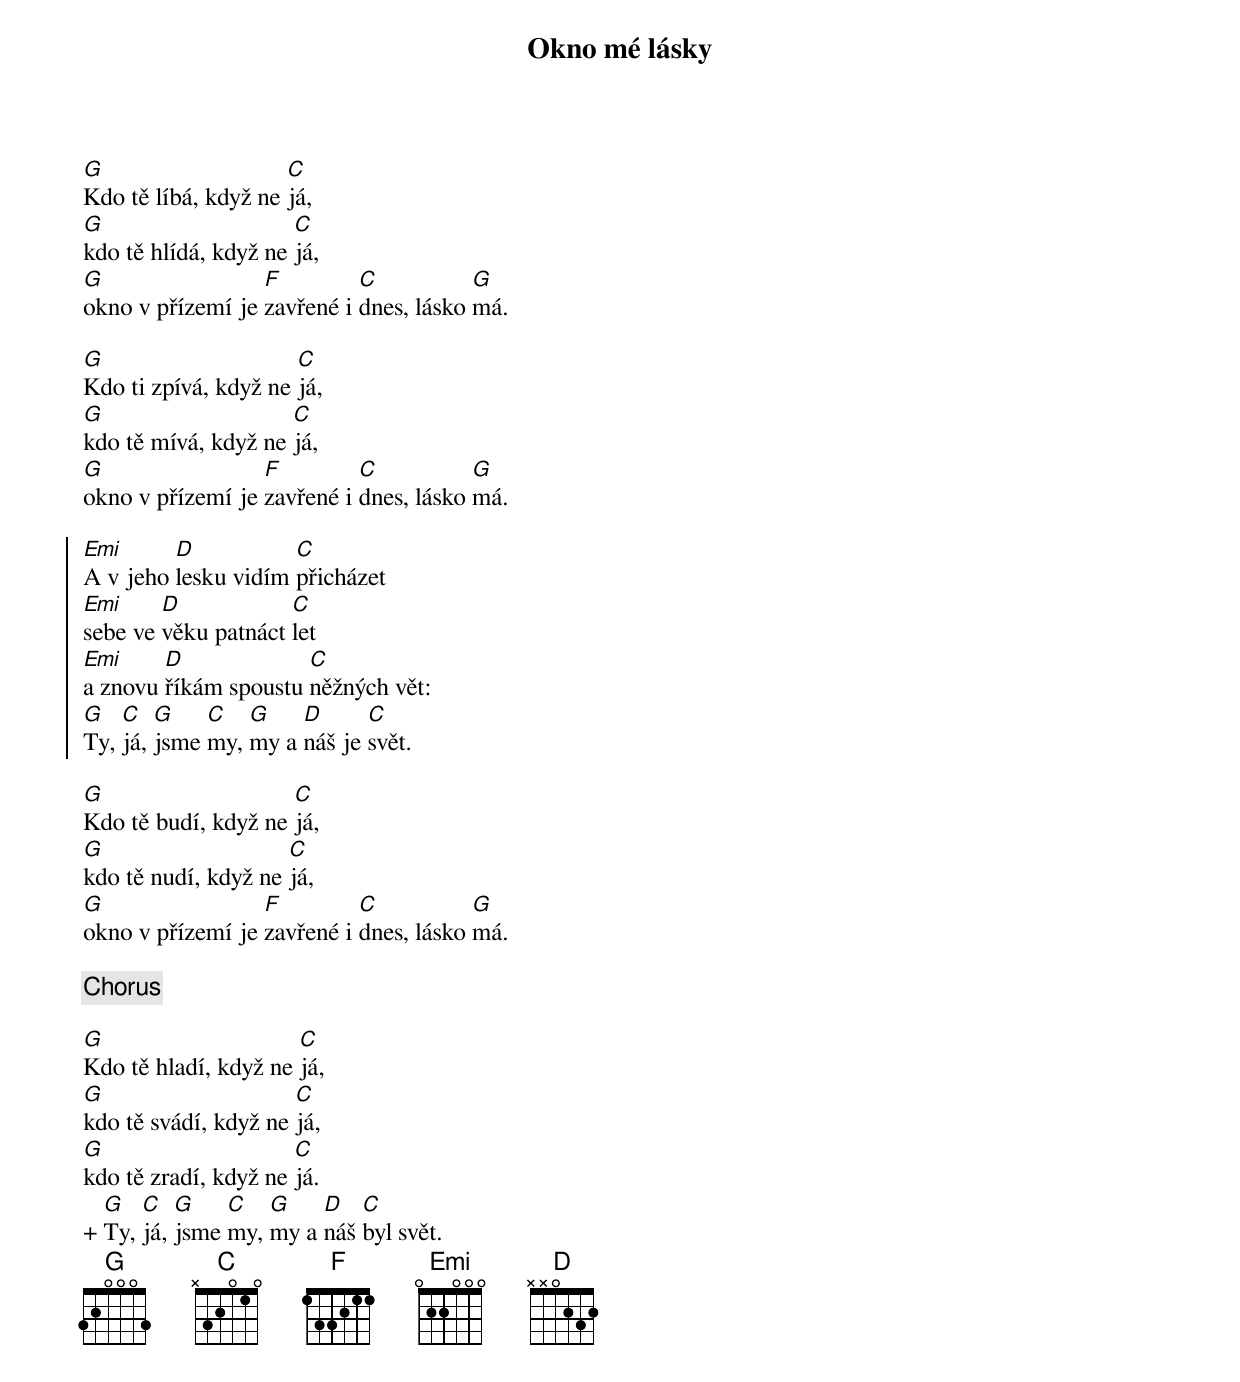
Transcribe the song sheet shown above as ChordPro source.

{title: Okno mé lásky}
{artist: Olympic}
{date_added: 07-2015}
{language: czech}
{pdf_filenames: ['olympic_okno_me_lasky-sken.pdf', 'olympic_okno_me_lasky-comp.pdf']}
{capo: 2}
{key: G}
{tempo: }
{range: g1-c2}
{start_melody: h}
{start_of_verse}
[G]Kdo tě líbá, když ne [C]já,
[G]kdo tě hlídá, když ne [C]já,
[G]okno v přízemí je [F]zavřené i [C]dnes, lásko [G]má.
{end_of_verse}

{start_of_verse}
[G]Kdo ti zpívá, když ne [C]já,
[G]kdo tě mívá, když ne [C]já,
[G]okno v přízemí je [F]zavřené i [C]dnes, lásko [G]má.
{end_of_verse}

{start_of_chorus}
[Emi]A v jeho [D]lesku vidím [C]přicházet
[Emi]sebe ve [D]věku patnáct [C]let
[Emi]a znovu [D]říkám spoustu [C]něžných vět:
[G]Ty, [C]já, [G]jsme [C]my, [G]my a [D]náš je [C]svět.
{end_of_chorus}

{start_of_verse}
[G]Kdo tě budí, když ne [C]já,
[G]kdo tě nudí, když ne [C]já,
[G]okno v přízemí je [F]zavřené i [C]dnes, lásko [G]má.
{end_of_verse}

{chorus}

{start_of_verse}
[G]Kdo tě hladí, když ne [C]já,
[G]kdo tě svádí, když ne [C]já,
[G]kdo tě zradí, když ne [C]já.
+ [G]Ty, [C]já, [G]jsme [C]my, [G]my a [D]náš [C]byl svět.
{end_of_verse}
